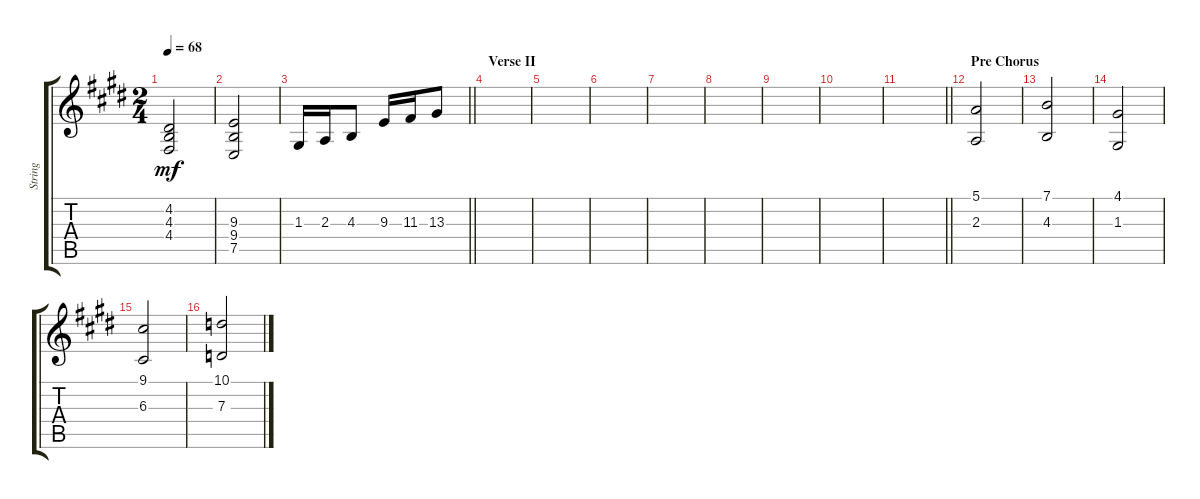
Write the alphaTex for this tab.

\track ("String" "String") {instrument stringensemble1}
\staff {score tabs}
\tuning (E4 B3 G3 D3 A2 E2) {hide}
\ts (2 4)
\tempo 68
\clef g2
\ks e
(4.2 4.3 4.4).2{dy mf} |
(9.3 9.4 7.5).2 |
\barLineRight lightlight
1.3.16 2.3.16 4.3.8 9.3.16 11.3.16 13.3.8 |
\section ("" "Verse II")
|
|
|
|
|
|
|
\barLineRight lightlight
|
\section ("" "Pre Chorus")
(5.1 2.3).2 |
(7.1 4.3).2 |
(4.1 1.3).2 |
(9.1 6.3).2 |
(10.1 7.3).2
